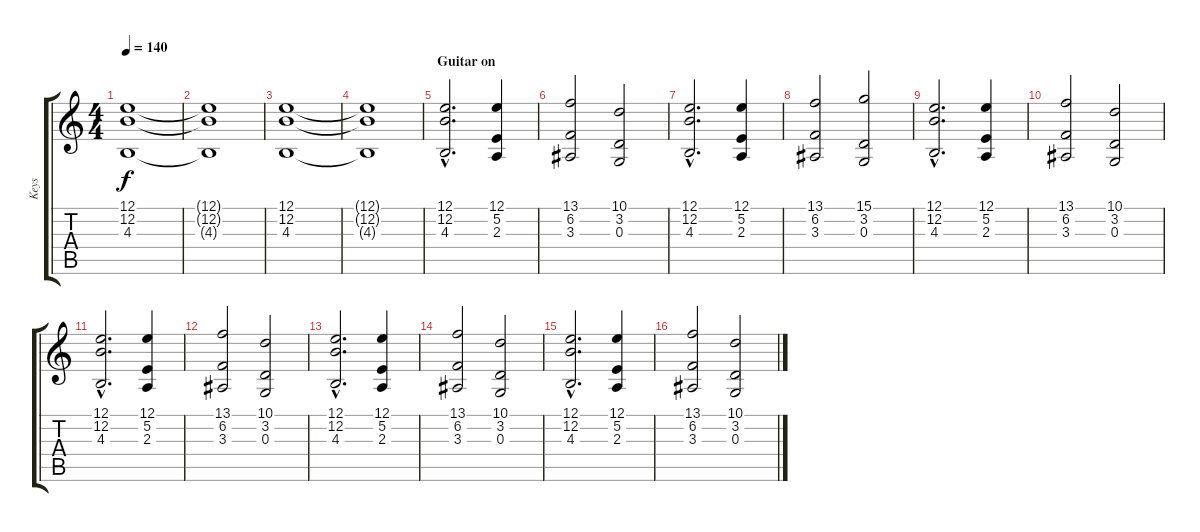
\track ("Keys" "Keys") {instrument stringensemble1}
\staff {score tabs}
\tuning (E4 B3 G3 D3 A2 E2) {hide}
\ts (4 4)
\tempo 140
\clef g2
\ks c
(12.1 12.2 4.3).1{dy f} |
(12.1{t} 12.2{t} 4.3{t}).1 |
(12.1 12.2 4.3).1 |
(12.1{t} 12.2{t} 4.3{t}).1 |
\section ("" "Guitar on")
(12.1{hac} 12.2{hac} 4.3{hac}).2{d} (12.1 5.2 2.3).4 |
(13.1 6.2 3.3).2 (10.1 3.2 0.3).2 |
(12.1{hac} 12.2{hac} 4.3{hac}).2{d} (12.1 5.2 2.3).4 |
(13.1 6.2 3.3).2 (15.1 3.2 0.3).2 |
(12.1{hac} 12.2{hac} 4.3{hac}).2{d} (12.1 5.2 2.3).4 |
(13.1 6.2 3.3).2 (10.1 3.2 0.3).2 |
(12.1{hac} 12.2{hac} 4.3{hac}).2{d} (12.1 5.2 2.3).4 |
(13.1 6.2 3.3).2 (10.1 3.2 0.3).2 |
(12.1{hac} 12.2{hac} 4.3{hac}).2{d} (12.1 5.2 2.3).4 |
(13.1 6.2 3.3).2 (10.1 3.2 0.3).2 |
(12.1{hac} 12.2{hac} 4.3{hac}).2{d} (12.1 5.2 2.3).4 |
(13.1 6.2 3.3).2 (10.1 3.2 0.3).2
